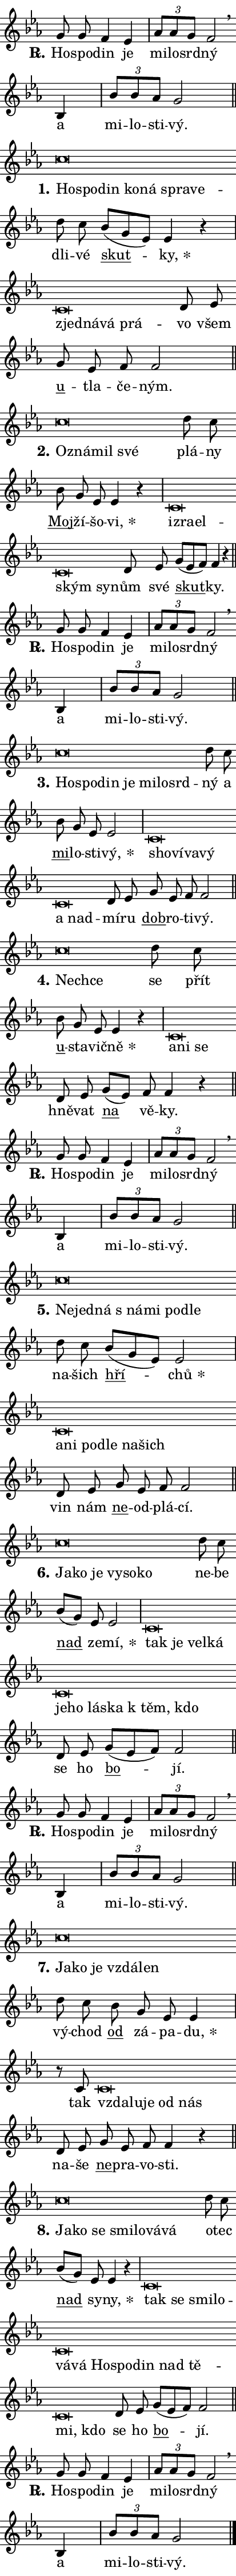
\version "2.22.1"
\header { tagline = "" }
\paper {
  indent = 0\cm
  top-margin = 0\cm
  right-margin = 0\cm
  bottom-margin = 0\cm
  left-margin = 0\cm
  paper-width = 7\cm
  page-breaking = #ly:one-page-breaking
  system-system-spacing.basic-distance = #11
  score-system-spacing.basic-distance = #11.3
  ragged-last = ##f
}


%% Author: Thomas Morley
%% https://lists.gnu.org/archive/html/lilypond-user/2020-05/msg00002.html
#(define (line-position grob)
"Returns position of @var[grob} in current system:
   @code{'start}, if at first time-step
   @code{'end}, if at last time-step
   @code{'middle} otherwise
"
  (let* ((col (ly:item-get-column grob))
         (ln (ly:grob-object col 'left-neighbor))
         (rn (ly:grob-object col 'right-neighbor))
         (col-to-check-left (if (ly:grob? ln) ln col))
         (col-to-check-right (if (ly:grob? rn) rn col))
         (break-dir-left
           (and
             (ly:grob-property col-to-check-left 'non-musical #f)
             (ly:item-break-dir col-to-check-left)))
         (break-dir-right
           (and
             (ly:grob-property col-to-check-right 'non-musical #f)
             (ly:item-break-dir col-to-check-right))))
        (cond ((eqv? 1 break-dir-left) 'start)
              ((eqv? -1 break-dir-right) 'end)
              (else 'middle))))

#(define (tranparent-at-line-position vctor)
  (lambda (grob)
  "Relying on @code{line-position} select the relevant enry from @var{vctor}.
Used to determine transparency,"
    (case (line-position grob)
      ((end) (not (vector-ref vctor 0)))
      ((middle) (not (vector-ref vctor 1)))
      ((start) (not (vector-ref vctor 2))))))

noteHeadBreakVisibility =
#(define-music-function (break-visibility)(vector?)
"Makes @code{NoteHead}s transparent relying on @var{break-visibility}"
#{
  \override NoteHead.transparent =
    #(tranparent-at-line-position break-visibility)
#})

#(define delete-ledgers-for-transparent-note-heads
  (lambda (grob)
    "Reads whether a @code{NoteHead} is transparent.
If so this @code{NoteHead} is removed from @code{'note-heads} from
@var{grob}, which is supposed to be @code{LedgerLineSpanner}.
As a result ledgers are not printed for this @code{NoteHead}"
    (let* ((nhds-array (ly:grob-object grob 'note-heads))
           (nhds-list
             (if (ly:grob-array? nhds-array)
                 (ly:grob-array->list nhds-array)
                 '()))
           ;; Relies on the transparent-property being done before
           ;; Staff.LedgerLineSpanner.after-line-breaking is executed.
           ;; This is fragile ...
           (to-keep
             (remove
               (lambda (nhd)
                 (ly:grob-property nhd 'transparent #f))
               nhds-list)))
      ;; TODO find a better method to iterate over grob-arrays, similiar
      ;; to filter/remove etc for lists
      ;; For now rebuilt from scratch
      (set! (ly:grob-object grob 'note-heads)  '())
      (for-each
        (lambda (nhd)
          (ly:pointer-group-interface::add-grob grob 'note-heads nhd))
        to-keep))))

hideNotes = {
  \noteHeadBreakVisibility #begin-of-line-visible
}
unHideNotes = {
  \noteHeadBreakVisibility #all-visible
}

% work-around for resetting accidentals
% https://lilypond.org/doc/v2.23/Documentation/notation/displaying-rhythms#unmetered-music
cadenzaMeasure = {
  \cadenzaOff
  \partial 1024 s1024
  \cadenzaOn
}

#(define-markup-command (accent layout props text) (markup?)
  "Underline accented syllable"
  (interpret-markup layout props
    #{\markup \override #'(offset . 4.3) \underline { #text }#}))

responsum = \markup \concat {
  "R" \hspace #-1.05 \path #0.1 #'((moveto 0 0.07) (lineto 0.9 0.8)) \hspace #0.05 "."
}

\layout {
    \context {
        \Staff
        \remove "Time_signature_engraver"
        \override LedgerLineSpanner.after-line-breaking = #delete-ledgers-for-transparent-note-heads
    }
    \context {
        \Voice {
            \override NoteHead.output-attributes = #'((class . "notehead"))
            \override Hairpin.height = #0.55
        }
    }
    \context {
        \Lyrics {
            \override StanzaNumber.output-attributes = #'((class . "stanzanumber"))
            \override LyricSpace.minimum-distance = #0.9
            \override LyricText.font-name = #"TeX Gyre Schola"
            \override LyricText.font-size = 1
            \override StanzaNumber.font-name = #"TeX Gyre Schola Bold"
            \override StanzaNumber.font-size = 1
        }
    }
}

% magnetic-lyrics.ily
%
%   written by
%     Jean Abou Samra <jean@abou-samra.fr>
%     Werner Lemberg <wl@gnu.org>
%
%   adapted by
%     Jiri Hon <jiri.hon@gmail.com>
%
% Version 2022-Apr-15

% https://www.mail-archive.com/lilypond-user@gnu.org/msg149350.html

#(define (Left_hyphen_pointer_engraver context)
   "Collect syllable-hyphen-syllable occurrences in lyrics and store
them in properties.  This engraver only looks to the left.  For
example, if the lyrics input is @code{foo -- bar}, it does the
following.

@itemize @bullet
@item
Set the @code{text} property of the @code{LyricHyphen} grob between
@q{foo} and @q{bar} to @code{foo}.

@item
Set the @code{left-hyphen} property of the @code{LyricText} grob with
text @q{foo} to the @code{LyricHyphen} grob between @q{foo} and
@q{bar}.
@end itemize

Use this auxiliary engraver in combination with the
@code{lyric-@/text::@/apply-@/magnetic-@/offset!} hook."
   (let ((hyphen #f)
         (text #f))
     (make-engraver
      (acknowledgers
       ((lyric-syllable-interface engraver grob source-engraver)
        (set! text grob)))
      (end-acknowledgers
       ((lyric-hyphen-interface engraver grob source-engraver)
        ;(when (not (grob::has-interface grob 'lyric-space-interface))
          (set! hyphen grob)));)
      ((stop-translation-timestep engraver)
       (when (and text hyphen)
         (ly:grob-set-object! text 'left-hyphen hyphen))
       (set! text #f)
       (set! hyphen #f)))))

#(define (lyric-text::apply-magnetic-offset! grob)
   "If the space between two syllables is less than the value in
property @code{LyricText@/.details@/.squash-threshold}, move the right
syllable to the left so that it gets concatenated with the left
syllable.

Use this function as a hook for
@code{LyricText@/.after-@/line-@/breaking} if the
@code{Left_@/hyphen_@/pointer_@/engraver} is active."
   (let ((hyphen (ly:grob-object grob 'left-hyphen #f)))
     (when hyphen
       (let ((left-text (ly:spanner-bound hyphen LEFT)))
         (when (grob::has-interface left-text 'lyric-syllable-interface)
           (let* ((common (ly:grob-common-refpoint grob left-text X))
                  (this-x-ext (ly:grob-extent grob common X))
                  (left-x-ext
                   (begin
                     ;; Trigger magnetism for left-text.
                     (ly:grob-property left-text 'after-line-breaking)
                     (ly:grob-extent left-text common X)))
                  ;; `delta` is the gap width between two syllables.
                  (delta (- (interval-start this-x-ext)
                            (interval-end left-x-ext)))
                  (details (ly:grob-property grob 'details))
                  (threshold (assoc-get 'squash-threshold details 0.2)))
             (when (< delta threshold)
               (let* (;; We have to manipulate the input text so that
                      ;; ligatures crossing syllable boundaries are not
                      ;; disabled.  For languages based on the Latin
                      ;; script this is essentially a beautification.
                      ;; However, for non-Western scripts it can be a
                      ;; necessity.
                      (lt (ly:grob-property left-text 'text))
                      (rt (ly:grob-property grob 'text))
                      (is-space (grob::has-interface hyphen 'lyric-space-interface))
                      (space (if is-space " " ""))
                      (space-markup (grob-interpret-markup grob " "))
                      (space-size (interval-length (ly:stencil-extent space-markup X)))
                      (extra-delta (if is-space space-size 0))
                      ;; Append new syllable.
                      (ltrt-space (if (and (string? lt) (string? rt))
                                (string-append lt space rt)
                                (make-concat-markup (list lt space rt))))
                      ;; Right-align `ltrt` to the right side.
                      (ltrt-space-markup (grob-interpret-markup
                               grob
                               (make-translate-markup
                                (cons (interval-length this-x-ext) 0)
                                (make-right-align-markup ltrt-space)))))
                 (begin
                   ;; Don't print `left-text`.
                   (ly:grob-set-property! left-text 'stencil #f)
                   ;; Set text and stencil (which holds all collected
                   ;; syllables so far) and shift it to the left.
                   (ly:grob-set-property! grob 'text ltrt-space)
                   (ly:grob-set-property! grob 'stencil ltrt-space-markup)
                   (ly:grob-translate-axis! grob (- (- delta extra-delta)) X))))))))))


#(define (lyric-hyphen::displace-bounds-first grob)
   ;; Make very sure this callback isn't triggered too early.
   (let ((left (ly:spanner-bound grob LEFT))
         (right (ly:spanner-bound grob RIGHT)))
     (ly:grob-property left 'after-line-breaking)
     (ly:grob-property right 'after-line-breaking)
     (ly:lyric-hyphen::print grob)))

squashThreshold = #0.4

\layout {
  \context {
    \Lyrics
    \consists #Left_hyphen_pointer_engraver
    \override LyricText.after-line-breaking =
      #lyric-text::apply-magnetic-offset!
    \override LyricHyphen.stencil = #lyric-hyphen::displace-bounds-first
    \override LyricText.details.squash-threshold = \squashThreshold
    \override LyricHyphen.minimum-distance = 0
    \override LyricHyphen.minimum-length = \squashThreshold
  }
}

squash = \override LyricText.details.squash-threshold = 9999
unSquash = \override LyricText.details.squash-threshold = \squashThreshold

left = \override LyricText.self-alignment-X = #LEFT
unLeft = \revert LyricText.self-alignment-X

starOffset = #(lambda (grob) 
                (let ((x_offset (ly:self-alignment-interface::aligned-on-x-parent grob)))
                  (if (= x_offset 0) 0 (+ x_offset 1.2))))

star = #(define-music-function (syllable)(string?)
"Append star separator at the end of a syllable"
#{
  \once \override LyricText.X-offset = #starOffset
  \lyricmode { \markup {
    #syllable
    \override #'((font-name . "TeX Gyre Schola Bold")) \hspace #0.2 \lower #0.65 \larger "*"
  } }
#})

starAccent = #(define-music-function (syllable)(string?)
"Append star separator at the end of a syllable and make accent"
#{
  \once \override LyricText.X-offset = #starOffset
  \lyricmode { \markup {
    \accent #syllable
    \override #'((font-name . "TeX Gyre Schola Bold")) \hspace #0.2 \lower #0.65 \larger "*"
  } }
#})

breath = #(define-music-function (syllable)(string?)
"Append breathing indicator at the end of a syllable"
#{
  \lyricmode { \markup { #syllable "+" } }
#})

optionalBreath = #(define-music-function (syllable)(string?)
"Append optional breathing indicator at the end of a syllable"
#{
  \lyricmode { \markup { #syllable "(+)" } }
#})


\score {
    <<
        \new Voice = "melody" { \cadenzaOn \key es \major \relative { g'8 g f4 es \cadenzaMeasure \bar "|" \tuplet 3/2 { as8[ as g] } f2 \breathe \bar "" bes,4 \cadenzaMeasure \bar "|" \tuplet 3/2 {bes'8[ bes as] } g2 \cadenzaMeasure \bar "||" \break } }
        \new Lyrics \lyricsto "melody" { \lyricmode { \set stanza = \responsum
Ho -- spo -- din je mi -- lo -- srd -- ný a mi -- lo -- sti -- vý. } }
    >>
    \layout {}
}

\score {
    <<
        \new Voice = "melody" { \cadenzaOn \key es \major \relative { c''\breve*1/16 \hideNotes \breve*1/16 \bar "" \breve*1/16 \bar "" \breve*1/16 \bar "" \breve*1/16 \bar "" \breve*1/16 \breve*1/16 \bar "" \unHideNotes d8 c \bar "" bes[( g es)] es4 r \cadenzaMeasure \bar "|" c\breve*1/16 \hideNotes \breve*1/16 \bar "" \breve*1/16 \breve*1/16 \bar "" \unHideNotes d8 es \bar "" g es f f2 \cadenzaMeasure \bar "||" \break } }
        \new Lyrics \lyricsto "melody" { \lyricmode { \set stanza = "1."
\left Ho -- \squash spo -- din ko -- ná spra -- ve -- \unLeft \unSquash dli -- vé \markup \accent skut -- \star ky, \left zjed -- \squash ná -- vá prá -- \unLeft \unSquash vo všem \markup \accent u -- tla -- če -- ným. } }
    >>
    \layout {}
}

\score {
    <<
        \new Voice = "melody" { \cadenzaOn \key es \major \relative { c''\breve*1/16 \hideNotes \breve*1/16 \bar "" \breve*1/16 \breve*1/16 \bar "" \unHideNotes d8 c \bar "" bes g es es4 r \cadenzaMeasure \bar "|" c\breve*1/16 \hideNotes \breve*1/16 \bar "" \breve*1/16 \bar "" \breve*1/16 \breve*1/16 \bar "" \unHideNotes d8 es \bar "" g[( es f)] f4 r \cadenzaMeasure \bar "||" \break } }
        \new Lyrics \lyricsto "melody" { \lyricmode { \set stanza = "2."
\left Oz -- \squash ná -- mil své \unLeft \unSquash plá -- ny \markup \accent Moj -- ží -- šo -- \star vi, \left iz -- \squash ra -- el -- ským sy -- \unLeft \unSquash nům své \markup \accent skut -- ky. } }
    >>
    \layout {}
}

\score {
    <<
        \new Voice = "melody" { \cadenzaOn \key es \major \relative { g'8 g f4 es \cadenzaMeasure \bar "|" \tuplet 3/2 { as8[ as g] } f2 \breathe \bar "" bes,4 \cadenzaMeasure \bar "|" \tuplet 3/2 {bes'8[ bes as] } g2 \cadenzaMeasure \bar "||" \break } }
        \new Lyrics \lyricsto "melody" { \lyricmode { \set stanza = \responsum
Ho -- spo -- din je mi -- lo -- srd -- ný a mi -- lo -- sti -- vý. } }
    >>
    \layout {}
}

\score {
    <<
        \new Voice = "melody" { \cadenzaOn \key es \major \relative { c''\breve*1/16 \hideNotes \breve*1/16 \bar "" \breve*1/16 \bar "" \breve*1/16 \bar "" \breve*1/16 \bar "" \breve*1/16 \breve*1/16 \bar "" \unHideNotes d8 c \bar "" bes g es es2 \cadenzaMeasure \bar "|" c\breve*1/16 \hideNotes \breve*1/16 \bar "" \breve*1/16 \bar "" \breve*1/16 \bar "" \breve*1/16 \breve*1/16 \bar "" \unHideNotes d8 es \bar "" g es f f2 \cadenzaMeasure \bar "||" \break } }
        \new Lyrics \lyricsto "melody" { \lyricmode { \set stanza = "3."
\left Ho -- \squash spo -- din je mi -- lo -- srd -- \unLeft \unSquash ný a \markup \accent mi -- lo -- sti -- \star vý, \left sho -- \squash ví -- va -- vý a nad -- \unLeft \unSquash mí -- ru \markup \accent dob -- ro -- ti -- vý. } }
    >>
    \layout {}
}

\score {
    <<
        \new Voice = "melody" { \cadenzaOn \key es \major \relative { c''\breve*1/16 \hideNotes \breve*1/16 \bar "" \unHideNotes d8 c \bar "" bes g es es4 r \cadenzaMeasure \bar "|" c\breve*1/16 \hideNotes \breve*1/16 \breve*1/16 \bar "" \unHideNotes d8 es \bar "" g[( es)] f f4 r \cadenzaMeasure \bar "||" \break } }
        \new Lyrics \lyricsto "melody" { \lyricmode { \set stanza = "4."
\left Nech -- \squash ce \unLeft \unSquash se přít \markup \accent u -- sta -- vič -- \star ně \left a -- \squash ni se \unLeft \unSquash hně -- vat \markup \accent na vě -- ky. } }
    >>
    \layout {}
}

\score {
    <<
        \new Voice = "melody" { \cadenzaOn \key es \major \relative { g'8 g f4 es \cadenzaMeasure \bar "|" \tuplet 3/2 { as8[ as g] } f2 \breathe \bar "" bes,4 \cadenzaMeasure \bar "|" \tuplet 3/2 {bes'8[ bes as] } g2 \cadenzaMeasure \bar "||" \break } }
        \new Lyrics \lyricsto "melody" { \lyricmode { \set stanza = \responsum
Ho -- spo -- din je mi -- lo -- srd -- ný a mi -- lo -- sti -- vý. } }
    >>
    \layout {}
}

\score {
    <<
        \new Voice = "melody" { \cadenzaOn \key es \major \relative { c''\breve*1/16 \hideNotes \breve*1/16 \bar "" \breve*1/16 \bar "" \breve*1/16 \bar "" \breve*1/16 \bar "" \breve*1/16 \breve*1/16 \bar "" \unHideNotes d8 c \bar "" bes[( g es)] es2 \cadenzaMeasure \bar "|" c\breve*1/16 \hideNotes \breve*1/16 \bar "" \breve*1/16 \bar "" \breve*1/16 \bar "" \breve*1/16 \breve*1/16 \bar "" \unHideNotes d8 es \bar "" g es f f2 \cadenzaMeasure \bar "||" \break } }
        \new Lyrics \lyricsto "melody" { \lyricmode { \set stanza = "5."
\left Ne -- \squash jed -- ná "s ná" -- mi po -- dle \unLeft \unSquash na -- šich \markup \accent hří -- \star chů \left a -- \squash ni po -- dle na -- šich \unLeft \unSquash vin nám \markup \accent ne -- od -- plá -- cí. } }
    >>
    \layout {}
}

\score {
    <<
        \new Voice = "melody" { \cadenzaOn \key es \major \relative { c''\breve*1/16 \hideNotes \breve*1/16 \bar "" \breve*1/16 \bar "" \breve*1/16 \bar "" \breve*1/16 \breve*1/16 \bar "" \unHideNotes d8 c \bar "" bes[( g)] es es2 \cadenzaMeasure \bar "|" c\breve*1/16 \hideNotes \breve*1/16 \bar "" \breve*1/16 \bar "" \breve*1/16 \bar "" \breve*1/16 \bar "" \breve*1/16 \bar "" \breve*1/16 \bar "" \breve*1/16 \bar "" \breve*1/16 \breve*1/16 \bar "" \unHideNotes d8 es \bar "" g[( es f)] f2 \cadenzaMeasure \bar "||" \break } }
        \new Lyrics \lyricsto "melody" { \lyricmode { \set stanza = "6."
\left Ja -- \squash ko je vy -- so -- ko \unLeft \unSquash ne -- be \markup \accent nad ze -- \star mí, \left tak \squash je vel -- ká je -- ho lá -- ska "k těm," kdo \unLeft \unSquash se ho \markup \accent bo -- jí. } }
    >>
    \layout {}
}

\score {
    <<
        \new Voice = "melody" { \cadenzaOn \key es \major \relative { g'8 g f4 es \cadenzaMeasure \bar "|" \tuplet 3/2 { as8[ as g] } f2 \breathe \bar "" bes,4 \cadenzaMeasure \bar "|" \tuplet 3/2 {bes'8[ bes as] } g2 \cadenzaMeasure \bar "||" \break } }
        \new Lyrics \lyricsto "melody" { \lyricmode { \set stanza = \responsum
Ho -- spo -- din je mi -- lo -- srd -- ný a mi -- lo -- sti -- vý. } }
    >>
    \layout {}
}

\score {
    <<
        \new Voice = "melody" { \cadenzaOn \key es \major \relative { c''\breve*1/16 \hideNotes \breve*1/16 \bar "" \breve*1/16 \bar "" \breve*1/16 \breve*1/16 \bar "" \unHideNotes d8 c \bar "" bes g es es4 \cadenzaMeasure \bar "|" r8 c8 c\breve*1/16 \hideNotes \breve*1/16 \bar "" \breve*1/16 \bar "" \breve*1/16 \breve*1/16 \bar "" \unHideNotes d8 es \bar "" g es f f4 r \cadenzaMeasure \bar "||" \break } }
        \new Lyrics \lyricsto "melody" { \lyricmode { \set stanza = "7."
\left Ja -- \squash ko je vzdá -- len \unLeft \unSquash vý -- chod \markup \accent od zá -- pa -- \star du, tak \left vzda -- \squash lu -- je od nás \unLeft \unSquash na -- še \markup \accent ne -- pra -- vo -- sti. } }
    >>
    \layout {}
}

\score {
    <<
        \new Voice = "melody" { \cadenzaOn \key es \major \relative { c''\breve*1/16 \hideNotes \breve*1/16 \bar "" \breve*1/16 \bar "" \breve*1/16 \bar "" \breve*1/16 \bar "" \breve*1/16 \breve*1/16 \bar "" \unHideNotes d8 c \bar "" bes[( g)] es es4 r \cadenzaMeasure \bar "|" c\breve*1/16 \hideNotes \breve*1/16 \bar "" \breve*1/16 \bar "" \breve*1/16 \bar "" \breve*1/16 \bar "" \breve*1/16 \bar "" \breve*1/16 \bar "" \breve*1/16 \bar "" \breve*1/16 \bar "" \breve*1/16 \bar "" \breve*1/16 \bar "" \breve*1/16 \breve*1/16 \bar "" \unHideNotes d8 es \bar "" g[( es f)] f2 \cadenzaMeasure \bar "||" \break } }
        \new Lyrics \lyricsto "melody" { \lyricmode { \set stanza = "8."
\left Ja -- \squash ko se smi -- lo -- vá -- vá \unLeft \unSquash o -- tec \markup \accent nad sy -- \star ny, \left tak \squash se smi -- lo -- vá -- vá Ho -- spo -- din nad tě -- mi, kdo \unLeft \unSquash se ho \markup \accent bo -- jí. } }
    >>
    \layout {}
}

\score {
    <<
        \new Voice = "melody" { \cadenzaOn \key es \major \relative { g'8 g f4 es \cadenzaMeasure \bar "|" \tuplet 3/2 { as8[ as g] } f2 \breathe \bar "" bes,4 \cadenzaMeasure \bar "|" \tuplet 3/2 {bes'8[ bes as] } g2 \cadenzaMeasure \bar "||" \break } \bar "|." }
        \new Lyrics \lyricsto "melody" { \lyricmode { \set stanza = \responsum
Ho -- spo -- din je mi -- lo -- srd -- ný a mi -- lo -- sti -- vý. } }
    >>
    \layout {}
}
